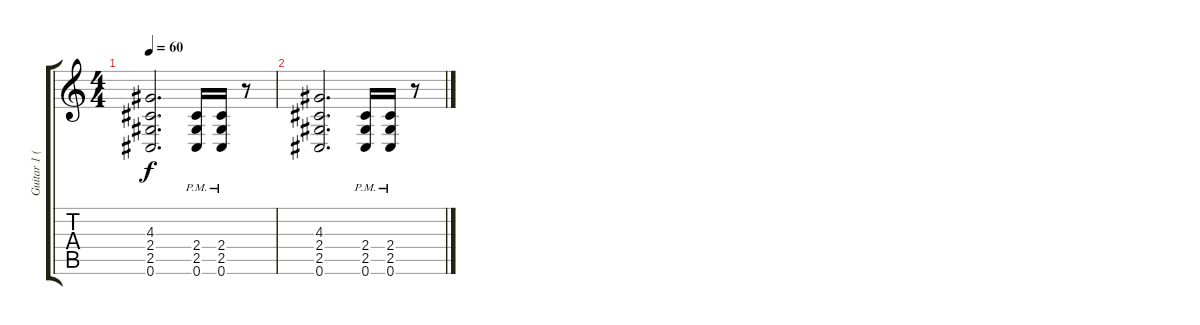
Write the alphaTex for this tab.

\track ("Guitar 1 (Distortion)" "Guitar 1 (") {instrument distortionguitar}
\staff {score tabs}
\tuning (Db4 Ab3 E3 B2 Gb2 Db2) {hide}
\ts (4 4)
\tempo 60
\clef g2
\ks c
(4.3 2.4 2.5 0.6).2{d dy f} (2.4{pm} 2.5{pm} 0.6{pm}).16 (2.4{pm} 2.5{pm} 0.6{pm}).16 r.8 |
(4.3 2.4 2.5 0.6).2{d} (2.4{pm} 2.5{pm} 0.6{pm}).16 (2.4{pm} 2.5{pm} 0.6{pm}).16 r.8
